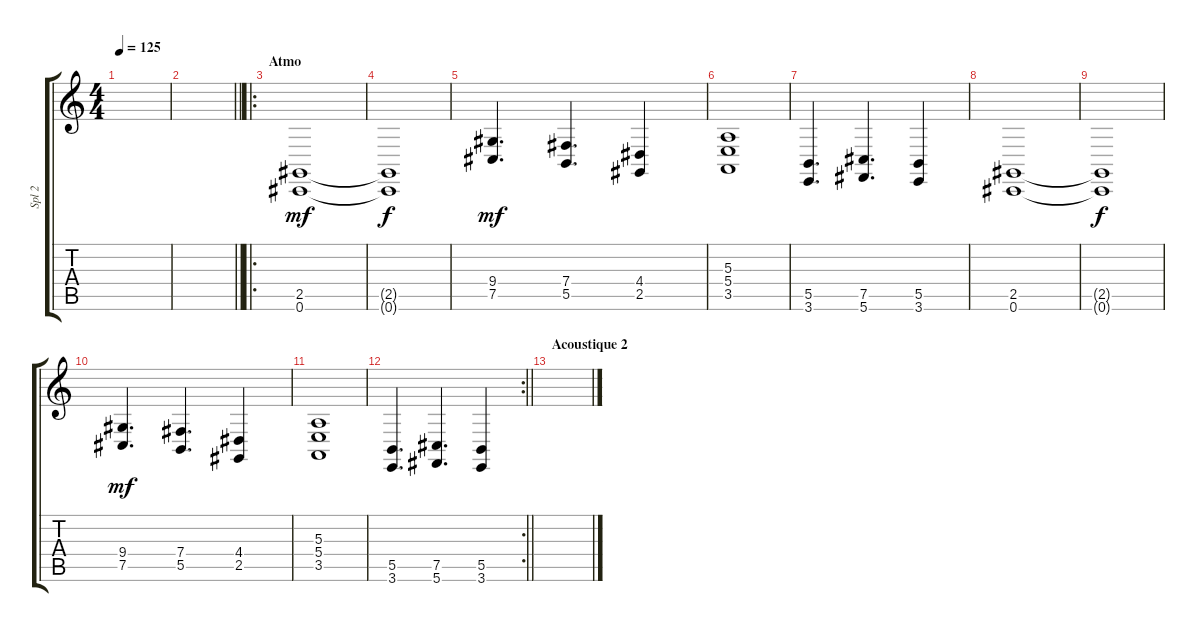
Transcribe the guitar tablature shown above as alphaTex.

\track ("Spl 2" "Spl 2") {instrument lead2sawtooth}
\staff {score tabs}
\tuning (Db4 Ab3 E3 B2 Gb2 Db2) {hide}
\ts (4 4)
\tempo 125
\clef g2
\ks c
|
\barLineRight lightlight
|
\ro
\section ("" "Atmo")
(2.5 0.6).1{dy mf} |
(2.5{t} 0.6{t}).1{dy f} |
(9.4 7.5).4{d dy mf} (7.4 5.5).4{d} (4.4 2.5).4 |
(5.3 5.4 3.5).1 |
(5.5 3.6).4{d} (7.5 5.6).4{d} (5.5 3.6).4 |
(2.5 0.6).1 |
(2.5{t} 0.6{t}).1{dy f} |
(9.4 7.5).4{d dy mf} (7.4 5.5).4{d} (4.4 2.5).4 |
(5.3 5.4 3.5).1 |
\rc 2
\barLineRight lightlight
(5.5 3.6).4{d} (7.5 5.6).4{d} (5.5 3.6).4 |
\section ("" "Acoustique 2")
